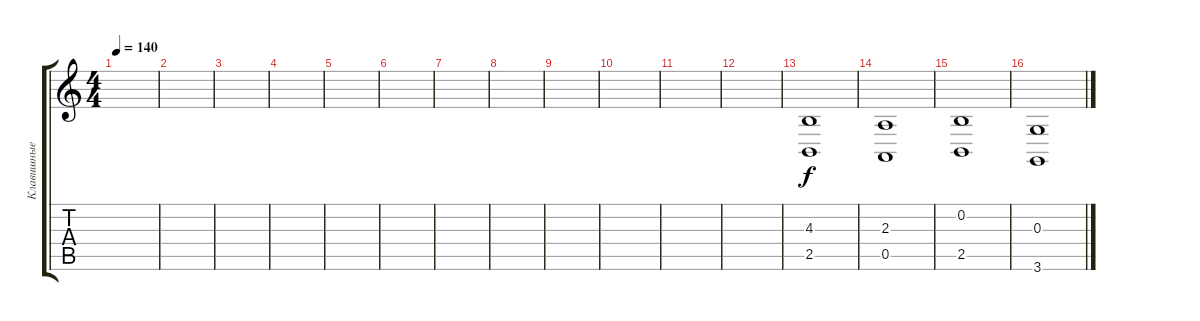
\track ("Клавишные 3" "Клавишные ") {instrument electricgrandpiano}
\staff {score tabs}
\tuning (E4 B3 G3 D3 A2 E2) {hide}
\ts (4 4)
\tempo 140
\clef g2
\ks c
|
|
|
|
|
|
|
|
|
|
|
|
(4.3 2.5).1 |
(2.3 0.5).1 |
(0.2 2.5).1 |
(0.3 3.6).1
